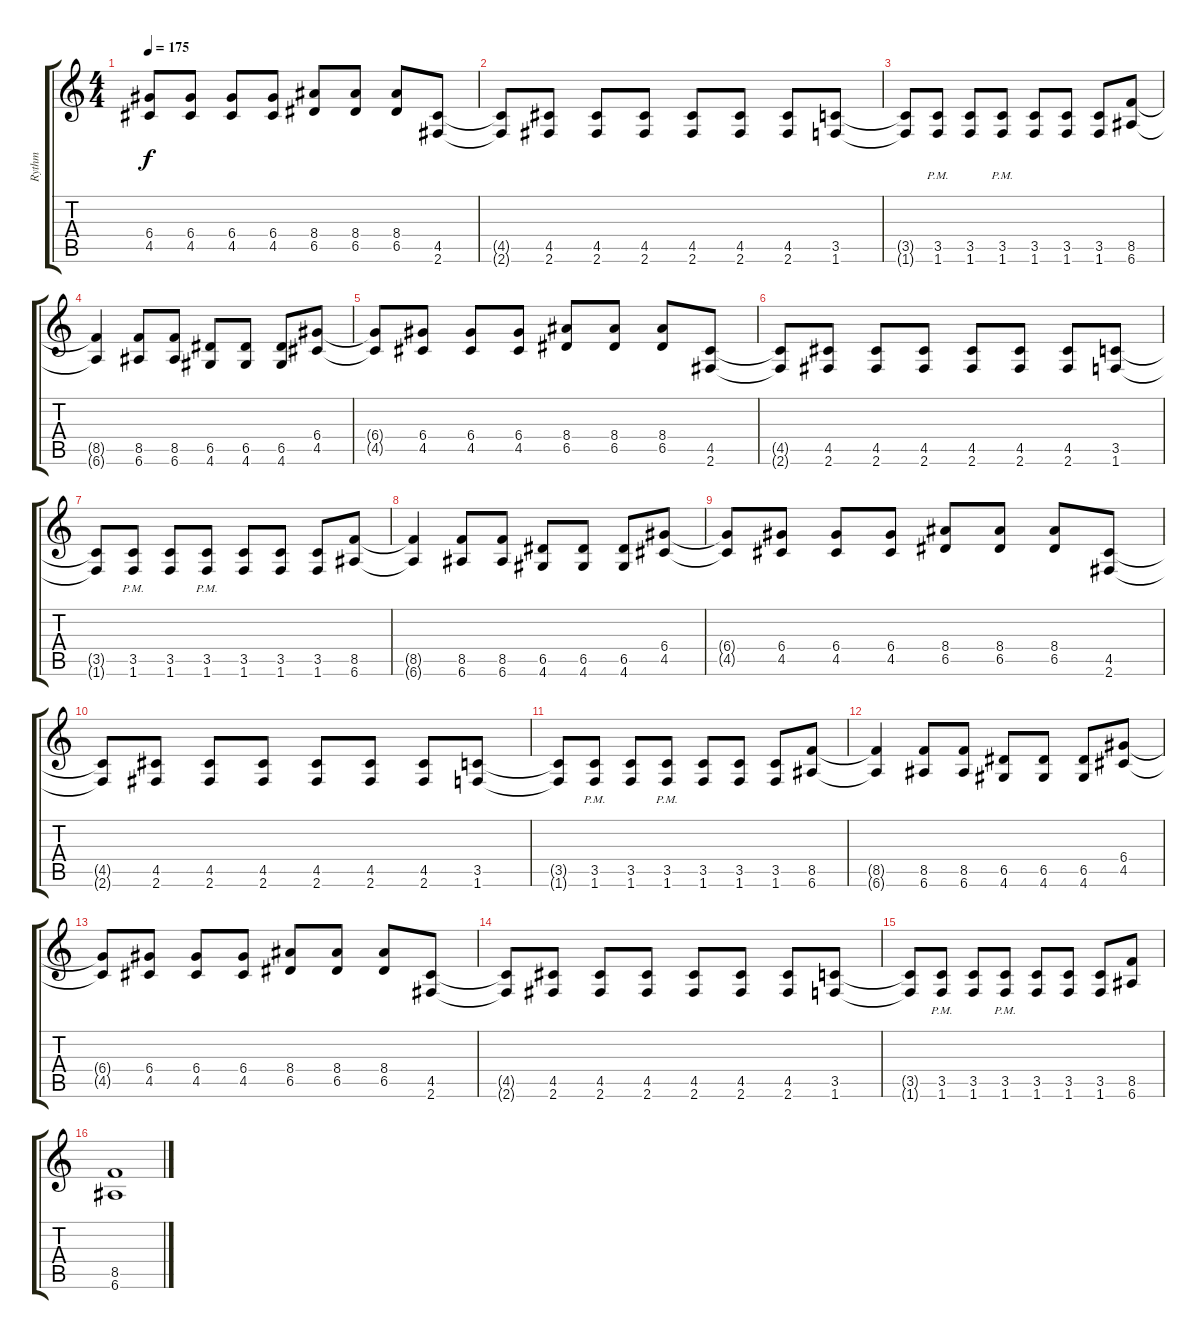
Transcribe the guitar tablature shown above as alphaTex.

\track ("Rythm" "Rythm") {instrument overdrivenguitar}
\staff {score tabs}
\tuning (E4 B3 G3 D3 A2 E2) {hide}
\ts (4 4)
\tempo 175
\clef g2
\ks c
(6.4{t} 4.5{t}).8{dy f} (6.4 4.5).8 (6.4 4.5).8 (6.4 4.5).8 (8.4 6.5).8 (8.4 6.5).8 (8.4 6.5).8 (4.5 2.6).8 |
(4.5{t} 2.6{t}).8 (4.5 2.6).8 (4.5 2.6).8 (4.5 2.6).8 (4.5 2.6).8 (4.5 2.6).8 (4.5 2.6).8 (3.5 1.6).8 |
(3.5{t} 1.6{t}).8 (3.5{pm} 1.6{pm}).8 (3.5 1.6).8 (3.5{pm} 1.6{pm}).8 (3.5 1.6).8 (3.5 1.6).8 (3.5 1.6).8 (8.5 6.6).8 |
(8.5{t} 6.6{t}).4 (8.5 6.6).8 (8.5 6.6).8 (6.5 4.6).8 (6.5 4.6).8 (6.5 4.6).8 (6.4 4.5).8 |
(6.4{t} 4.5{t}).8 (6.4 4.5).8 (6.4 4.5).8 (6.4 4.5).8 (8.4 6.5).8 (8.4 6.5).8 (8.4 6.5).8 (4.5 2.6).8 |
(4.5{t} 2.6{t}).8 (4.5 2.6).8 (4.5 2.6).8 (4.5 2.6).8 (4.5 2.6).8 (4.5 2.6).8 (4.5 2.6).8 (3.5 1.6).8 |
(3.5{t} 1.6{t}).8 (3.5{pm} 1.6{pm}).8 (3.5 1.6).8 (3.5{pm} 1.6{pm}).8 (3.5 1.6).8 (3.5 1.6).8 (3.5 1.6).8 (8.5 6.6).8 |
(8.5{t} 6.6{t}).4 (8.5 6.6).8 (8.5 6.6).8 (6.5 4.6).8 (6.5 4.6).8 (6.5 4.6).8 (6.4 4.5).8 |
(6.4{t} 4.5{t}).8 (6.4 4.5).8 (6.4 4.5).8 (6.4 4.5).8 (8.4 6.5).8 (8.4 6.5).8 (8.4 6.5).8 (4.5 2.6).8 |
(4.5{t} 2.6{t}).8 (4.5 2.6).8 (4.5 2.6).8 (4.5 2.6).8 (4.5 2.6).8 (4.5 2.6).8 (4.5 2.6).8 (3.5 1.6).8 |
(3.5{t} 1.6{t}).8 (3.5{pm} 1.6{pm}).8 (3.5 1.6).8 (3.5{pm} 1.6{pm}).8 (3.5 1.6).8 (3.5 1.6).8 (3.5 1.6).8 (8.5 6.6).8 |
(8.5{t} 6.6{t}).4 (8.5 6.6).8 (8.5 6.6).8 (6.5 4.6).8 (6.5 4.6).8 (6.5 4.6).8 (6.4 4.5).8 |
(6.4{t} 4.5{t}).8 (6.4 4.5).8 (6.4 4.5).8 (6.4 4.5).8 (8.4 6.5).8 (8.4 6.5).8 (8.4 6.5).8 (4.5 2.6).8 |
(4.5{t} 2.6{t}).8 (4.5 2.6).8 (4.5 2.6).8 (4.5 2.6).8 (4.5 2.6).8 (4.5 2.6).8 (4.5 2.6).8 (3.5 1.6).8 |
(3.5{t} 1.6{t}).8 (3.5{pm} 1.6{pm}).8 (3.5 1.6).8 (3.5{pm} 1.6{pm}).8 (3.5 1.6).8 (3.5 1.6).8 (3.5 1.6).8 (8.5 6.6).8 |
(8.5 6.6).1
